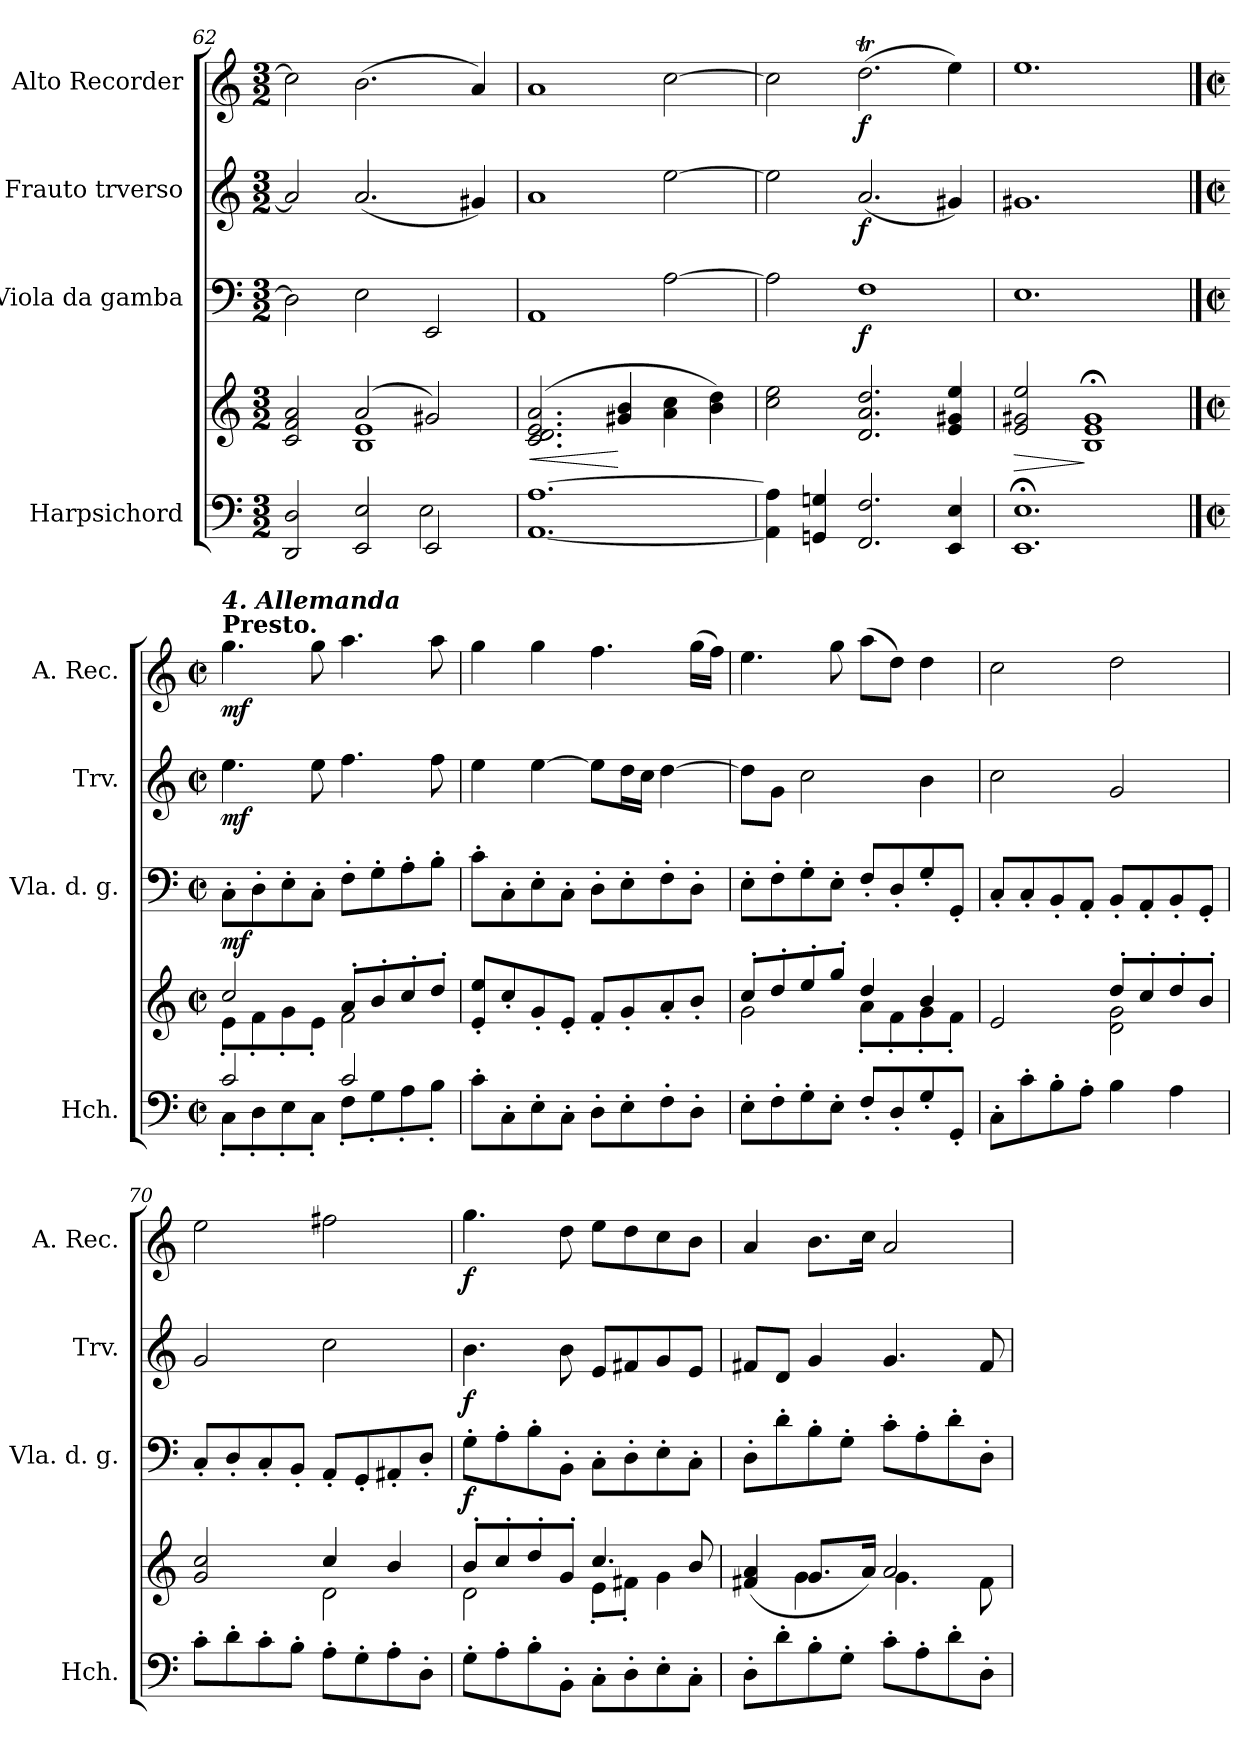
**kern	**kern	**dynam	**kern	**dynam	**kern	**dynam	**kern	**dynam
*part4	*part4	*part4	*part3	*part3	*part2	*part2	*part1	*part1
*staff5	*staff4	*staff4/5	*staff3	*staff3	*staff2	*staff2	*staff1	*staff1
*I"Harpsichord	*	*	*I"Viola da gamba	*	*I"Frauto trverso	*	*I"Alto Recorder	*
*I'Hch.	*	*	*I'Vla. d. g.	*	*I'Trv.	*	*I'A. Rec.	*
*clefF4	*clefG2	*	*clefF4	*	*clefG2	*	*clefG2	*
*k[]	*k[]	*	*k[]	*	*k[]	*	*k[]	*
*M3/2	*M3/2	*	*M3/2	*	*M3/2	*	*M3/2	*
=62	=62	=62	=62	=62	=62	=62	=62	=62
*^	*^	*	*	*	*	*	*	*
*	*	*	*^	*	*	*	*	*	*	*
2DD/ 2D/	1ryy	2c/ 2f/ 2a/	2ryy	2ryy	.	2D\]	.	2a/]	.	2cc\]	.
2EE/ 2E/	.	(2a/	1e	1B	.	2E\	.	(2.a/	.	(2.b\	.
2EE/	2E\	2g#X/)	.	.	.	2EE/	.	.	.	.	.
.	.	.	.	.	.	.	.	4g#X/)	.	4a/)	.
*v	*v	*	*	*	*	*	*	*	*	*	*
*	*v	*v	*v	*	*	*	*	*	*	*
=63	=63	=63	=63	=63	=63	=63	=63	=63
!	!	!LO:HP:b	!	!	!	!	!	!
[1.AA [1.A	(2.c/ 2.d/ 2.e/ 2.a/	<	1AA	.	1a	.	1a	.
.	4g#X/ 4b/	[	.	.	.	.	.	.
.	4a\ 4cc\	.	[2A\	.	[2ee\	.	[2cc\	.
.	4b\ 4dd\)	.	.	.	.	.	.	.
=64	=64	=64	=64	=64	=64	=64	=64	=64
4AA\] 4A\]	2cc\ 2ee\	.	2A\]	.	2ee\]	.	2cc\]	.
4GGn/ 4Gn/	.	.	.	.	.	.	.	.
!	!	!	!	!LO:DY:b	!	!LO:DY:b	!	!LO:DY:b
2.FF/ 2.F/	2.d/ 2.a/ 2.dd/	.	1F	f	(2.a/	f	(2.ddT\	f
4EE/ 4E/	4e/ 4g#X/ 4ee/	.	.	.	4g#X/)	.	4ee\)	.
=65	=65	=65	=65	=65	=65	=65	=65	=65
!	!	!LO:HP:b	!	!	!	!	!	!
*	*^	*	*	*	*	*	*	*
1.EE;< 1.E;<	2e/ 2g#X/ 2ee/	2ryy	>	1.E	.	1.g#X	.	1.ee	.
.	1e;< 1g#;<	1B	]	.	.	.	.	.	.
!!LO:PB:g=z
==66	==66	==66	==66	==66	==66	==66	==66	==66	==66
*M2/2	*M2/2	*	*	*M2/2	*	*M2/2	*	*M2/2	*
*met(c|)	*met(c|)	*	*	*met(c|)	*	*met(c|)	*	*met(c|)	*
*	*	*	*	*	*	*	*	*MM120	*
*^	*	*	*	*	*	*	*	*	*
!	!	!	!	!	!	!	!	!	!LO:TX:a:B:t=Presto.	!
!	!	!	!	!	!	!	!	!	!LO:TX:a:Bi:t=4. Allemanda	!
!	!	!	!	!	!	!LO:DY:b	!	!LO:DY:b	!	!LO:DY:b
2c/	8C'\L	2cc/	8e'\L	.	8C'\L	mf	4.ee\	mf	4.gg\	mf
.	8D'\	.	8f'\	.	8D'\	.	.	.	.	.
.	8E'\	.	8g'\	.	8E'\	.	.	.	.	.
.	8C'\J	.	8e'\J	.	8C'\J	.	8ee\	.	8gg\	.
2c/	8F'\L	8a'/L	2f\	.	8F'\L	.	4.ff\	.	4.aa\	.
.	8G'\	8b'/	.	.	8G'\	.	.	.	.	.
.	8A'\	8cc'/	.	.	8A'\	.	.	.	.	.
.	8B'\J	8dd'/J	.	.	8B'\J	.	8ff\	.	8aa\	.
*v	*v	*	*	*	*	*	*	*	*	*
*	*v	*v	*	*	*	*	*	*	*
=67	=67	=67	=67	=67	=67	=67	=67	=67
8c'\L	8e/' 8ee/'L	.	8c'\L	.	4ee\	.	4gg\	.
8C'\	8cc'/	.	8C'\	.	.	.	.	.
8E'\	8g'/	.	8E'\	.	[4ee\	.	4gg\	.
8C'\J	8e'/J	.	8C'\J	.	.	.	.	.
8D'\L	8f'/L	.	8D'\L	.	8ee\L]	.	4.ff\	.
8E'\	8g'/	.	8E'\	.	16dd\L	.	.	.
.	.	.	.	.	16cc\JJ	.	.	.
8F'\	8a'/	.	8F'\	.	[4dd\	.	.	.
8D'\J	8b'/J	.	8D'\J	.	.	.	(>16gg\LL	.
.	.	.	.	.	.	.	16ff\JJ)	.
=68	=68	=68	=68	=68	=68	=68	=68	=68
*	*^	*	*	*	*	*	*	*
8E'\L	8cc'/L	2g\	.	8E'\L	.	8dd\L]	.	4.ee\	.
8F'\	8dd'/	.	.	8F'\	.	8g\J	.	.	.
8G'\	8ee'/	.	.	8G'\	.	2cc\	.	.	.
8E'\J	8gg'/J	.	.	8E'\J	.	.	.	8gg\	.
8F'/L	4dd/	8a'\L	.	8F'/L	.	.	.	(>8aa\L	.
8D'/	.	8f'\	.	8D'/	.	.	.	8dd\J)	.
8G'/	4b/	8g'\	.	8G'/	.	4b\	.	4dd\	.
8GG'/J	.	8f'\J	.	8GG'/J	.	.	.	.	.
=69	=69	=69	=69	=69	=69	=69	=69	=69	=69
8C'\L	2e/	2ryy	.	8C'/L	.	2cc\	.	2cc\	.
8c'\	.	.	.	8C'/	.	.	.	.	.
8B'\	.	.	.	8BB'/	.	.	.	.	.
8A'\J	.	.	.	8AA'/J	.	.	.	.	.
4B\	8dd'/L	2d\ 2g\	.	8BB'/L	.	2g/	.	2dd\	.
.	8cc'/	.	.	8AA'/	.	.	.	.	.
4A\	8dd'/	.	.	8BB'/	.	.	.	.	.
.	8b'/J	.	.	8GG'/J	.	.	.	.	.
=70	=70	=70	=70	=70	=70	=70	=70	=70	=70
8c'\L	2g/ 2cc/	2ryy	.	8C'/L	.	2g/	.	2ee\	.
8d'\	.	.	.	8D'/	.	.	.	.	.
8c'\	.	.	.	8C'/	.	.	.	.	.
8B'\J	.	.	.	8BB'/J	.	.	.	.	.
8A'\L	4cc/	2d\	.	8AA'/L	.	2cc\	.	2ff#X\	.
8G'\	.	.	.	8GG'/	.	.	.	.	.
8A'\	4b/	.	.	8AA#X'/	.	.	.	.	.
8D'\J	.	.	.	8D'/J	.	.	.	.	.
=71	=71	=71	=71	=71	=71	=71	=71	=71	=71
!	!	!	!	!	!LO:DY:b	!	!LO:DY:b	!	!LO:DY:b
8G'\L	8b'/L	2d\	.	8G'\L	f	4.b\	f	4.gg\	f
8A'\	8cc'/	.	.	8A'\	.	.	.	.	.
8B'\	8dd'/	.	.	8B'\	.	.	.	.	.
8BB'\J	8g'/J	.	.	8BB'\J	.	8b\	.	8dd\	.
8C'\L	4.cc/	8e'\L	.	8C'\L	.	8e/L	.	8ee\L	.
8D'\	.	8f#X'\J	.	8D'\	.	8f#X/	.	8dd\	.
8E'\	.	4g\	.	8E'\	.	8g/	.	8cc\	.
8C'\J	8b/	.	.	8C'\J	.	8e/J	.	8b\J	.
!!LO:LB:g=z
=72	=72	=72	=72	=72	=72	=72	=72	=72	=72
8D'\L	(>4f#X/ 4a/	4ryy	.	8D'\L	.	8f#X/L	.	4a/	.
8d'\	.	.	.	8d'\	.	8d/J	.	.	.
8B'\	8.g/L	4g\	.	8B'\	.	4g/	.	8.b\L	.
8G'\J	.	.	.	8G'\J	.	.	.	.	.
.	16a/Jk)	.	.	.	.	.	.	16cc\Jk	.
8c'\L	2a/	4.g\	.	8c'\L	.	4.g/	.	2a/	.
8A'\	.	.	.	8A'\	.	.	.	.	.
8d'\	.	.	.	8d'\	.	.	.	.	.
8D'\J	.	8f#\	.	8D'\J	.	8f#/	.	.	.
*	*v	*v	*	*	*	*	*	*	*
=	=	=	=	=	=	=	=	=
*-	*-	*-	*-	*-	*-	*-	*-	*-
